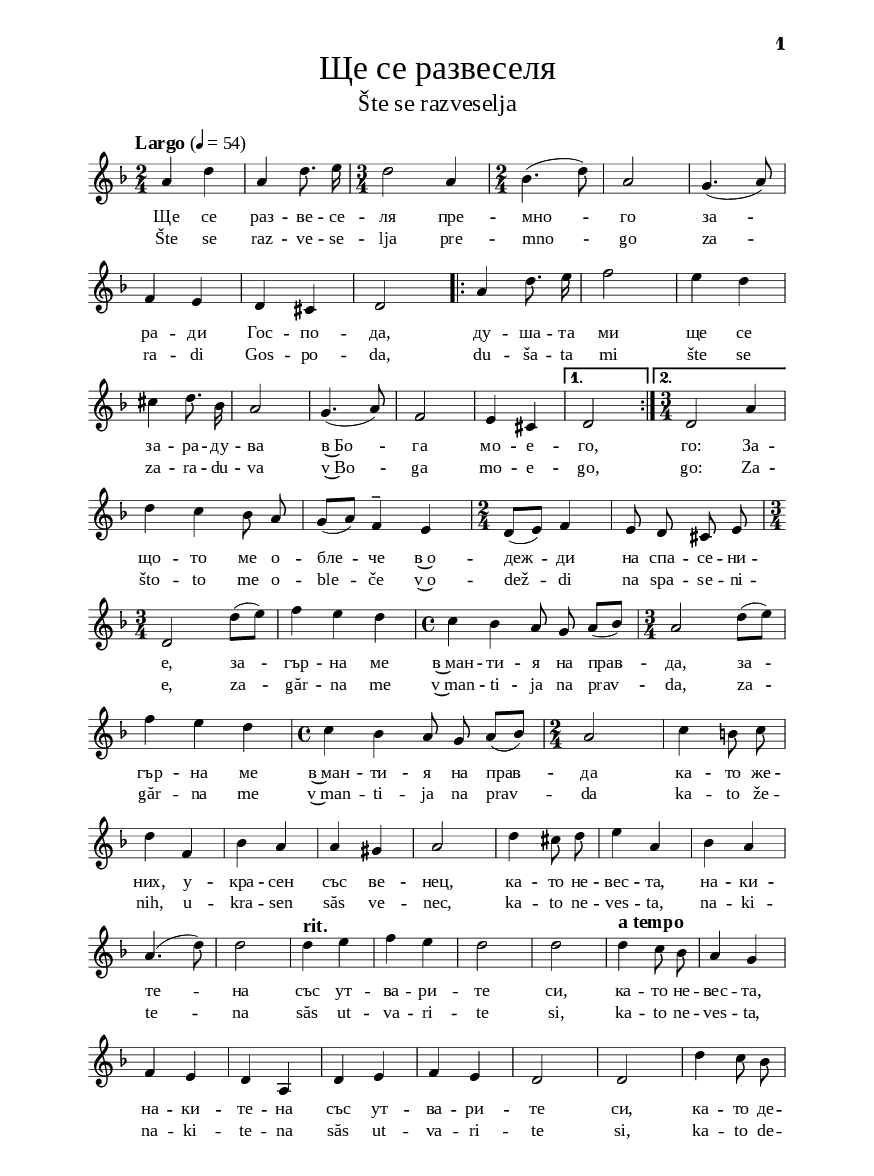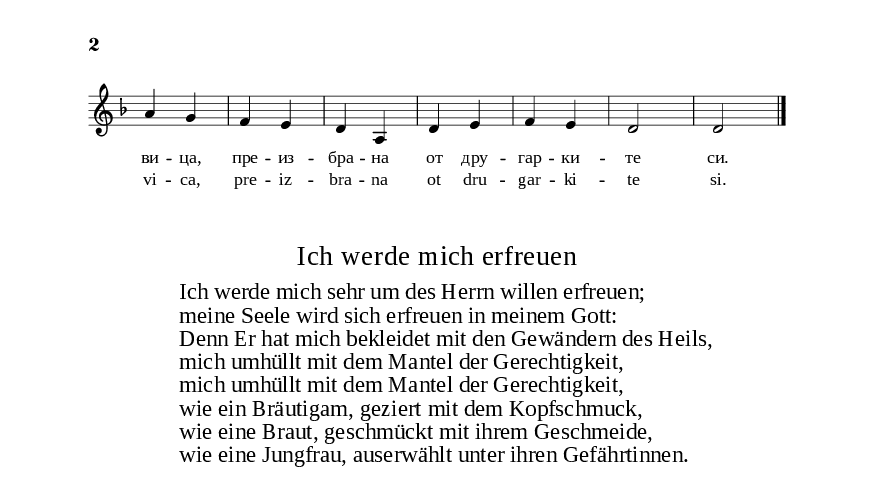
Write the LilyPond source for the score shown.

\version "2.24.3"

% include paper part and global functions
\include "include/globals.ily"

\bookpart {
  \label #'ref021
  \tocItem \markup "Ще се развеселя – Šte se razveselja"
  \include "include/bookpart-paper.ily"
  \score {
    \include "include/score-layout.ily"

    \new Voice \absolute {
      \clef treble
      \key d \minor
      \time 2/4
      \tempoFunc "Largo" 4 "54"
      \autoBeamOff

      a'4 d''4 | a'4 d''8. e''16 | \time 3/4 d''2 a'4 | \time 2/4 bes'4. ( d''8 ) | a'2 | g'4. ( a'8 ) | \break

      f'4 e'4 | d'4 cis'4 | d'2 | \repeat volta 2 {
        a'4 d''8. e''16 | f''2 | e''4 d''4  \break

        cis''4 d''8. bes'16 | a'2 | g'4. ( a'8 ) | f'2 | e'4 cis'4 |
      } \alternative { {d'2 } {\time 3/4 d'2 a'4} } \break

      d''4 c''4 bes'8 a'8 | g'8([a'8]) f'4^- e'4 | \time 2/4 d'8([e'8]) f'4 | e'8 d'8 cis'8 e'8 | \break

      \time 3/4 d'2 d''8 ([e''8]) | f''4 e''4 d''4 | \time 4/4 c''4 bes'4 a'8 g'8 a'8([bes'8]) | \time 3/4 a'2 d''8 ([e''8]) | \break

      f''4 e''4 d''4 | \time 4/4 c''4 bes'4 a'8 g'8 a'8 ([bes'8]) | \time 2/4 a'2 | c''4 b'8 c'' | \break

      d''4 f'4 | bes'4 a'4 | a'4 gis'4 | a'2 | d''4 cis''8 d''8 | e''4 a'4 | bes'4 a'4 | \break

      a'4. ( d''8 ) | d''2 | \tempo "rit." d''4 e''4 | f''4 e''4 | d''2 | d''2 | \tempo "a tempo" d''4 c''8 bes'8 | a'4 g'4 | \break

      f'4 e'4 | d'4 a4 | d'4 e'4 | f'4 e'4 | d'2 | d'2 | d''4 c''8\noBeam bes'8 | \break

      a'4 g'4 | f'4 e'4 | d'4 a4 | d'4 e'4 | f'4 e'4 | d'2 | d'2 | \bar "|."
    }


    \addlyrics {
      Ще се раз -- ве -- се -- ля пре -- мно -- го за --
      ра -- ди Гос -- по -- да, ду -- ша -- та ми ще се
      за -- ра -- ду -- ва в~Бо -- га мо -- е -- го, го: За --
      що -- то ме о -- бле -- че в~o -- деж -- ди на спа -- се -- ни --
      е, за -- гър -- на ме в~ман -- ти -- я на прав -- да, за --
      гър -- на ме в~ман -- ти -- я на прав -- да ка -- то же --
      них, у -- кра -- сен със ве -- нец, ка -- то не -- вес -- та, на -- ки --
      те -- на със ут -- ва -- ри -- те си, ка -- то не -- вес -- та,
      на -- ки -- те -- на със ут -- ва -- ри -- те си, ка -- то де --
      ви -- ца, пре -- из -- бра -- на от дру -- гар -- ки -- те си.
    }

    \addlyrics {
      Šte se raz -- ve -- se -- lja pre -- mno -- go za --
      ra -- di Gos -- po -- da, du -- ša -- ta mi šte se
      za -- ra -- du -- va v~Bo -- ga mo -- e -- go, go: Za --
      što -- to me o -- ble -- če v~o -- dež -- di na spa -- se -- ni --
      e, za -- găr -- na me v~man -- ti -- ja na prav -- da, za --
      găr -- na me v~man -- ti -- ja na prav -- da ka -- to že --
      nih, u -- kra -- sen săs ve -- nec, ka -- to ne -- ves -- ta, na -- ki --
      te -- na săs ut -- va -- ri -- te si, ka -- to ne -- ves -- ta,
      na -- ki -- te -- na săs ut -- va -- ri -- te si, ka -- to de --
      vi -- ca, pre -- iz -- bra -- na ot dru -- gar -- ki -- te si.
    }
    \header {
      title = \titleFunc "Ще се развеселя" "Šte se razveselja"
    }

    \midi{}

  } % score

  \markup \empty-three
  % include foreign translation(s) of the song
  \version "2.24.4"

\markup \fill-line { \fontsize #deTitleFontSize  "Ich werde mich erfreuen" }
\markup \null
\markup \null
\markup \abs-fontsize #11 \override #`(baseline-skip . ,deCoupletBaselineSkip) {
  \fill-line {
    \hspace #0.1
    \column {
      \line {
        \bold "  "
        \column {
          "Ich werde mich sehr um des Herrn willen erfreuen;"
          "meine Seele wird sich erfreuen in meinem Gott:"
          "Denn Er hat mich bekleidet mit den Gewändern des Heils,"
          "mich umhüllt mit dem Mantel der Gerechtigkeit,"
          "mich umhüllt mit dem Mantel der Gerechtigkeit,"
          "wie ein Bräutigam, geziert mit dem Kopfschmuck,"
          "wie eine Braut, geschmückt mit ihrem Geschmeide,"
          "wie eine Jungfrau, auserwählt unter ihren Gefährtinnen."
        }
      }

    }\hspace #0.1
  }
}


} % bookpart
